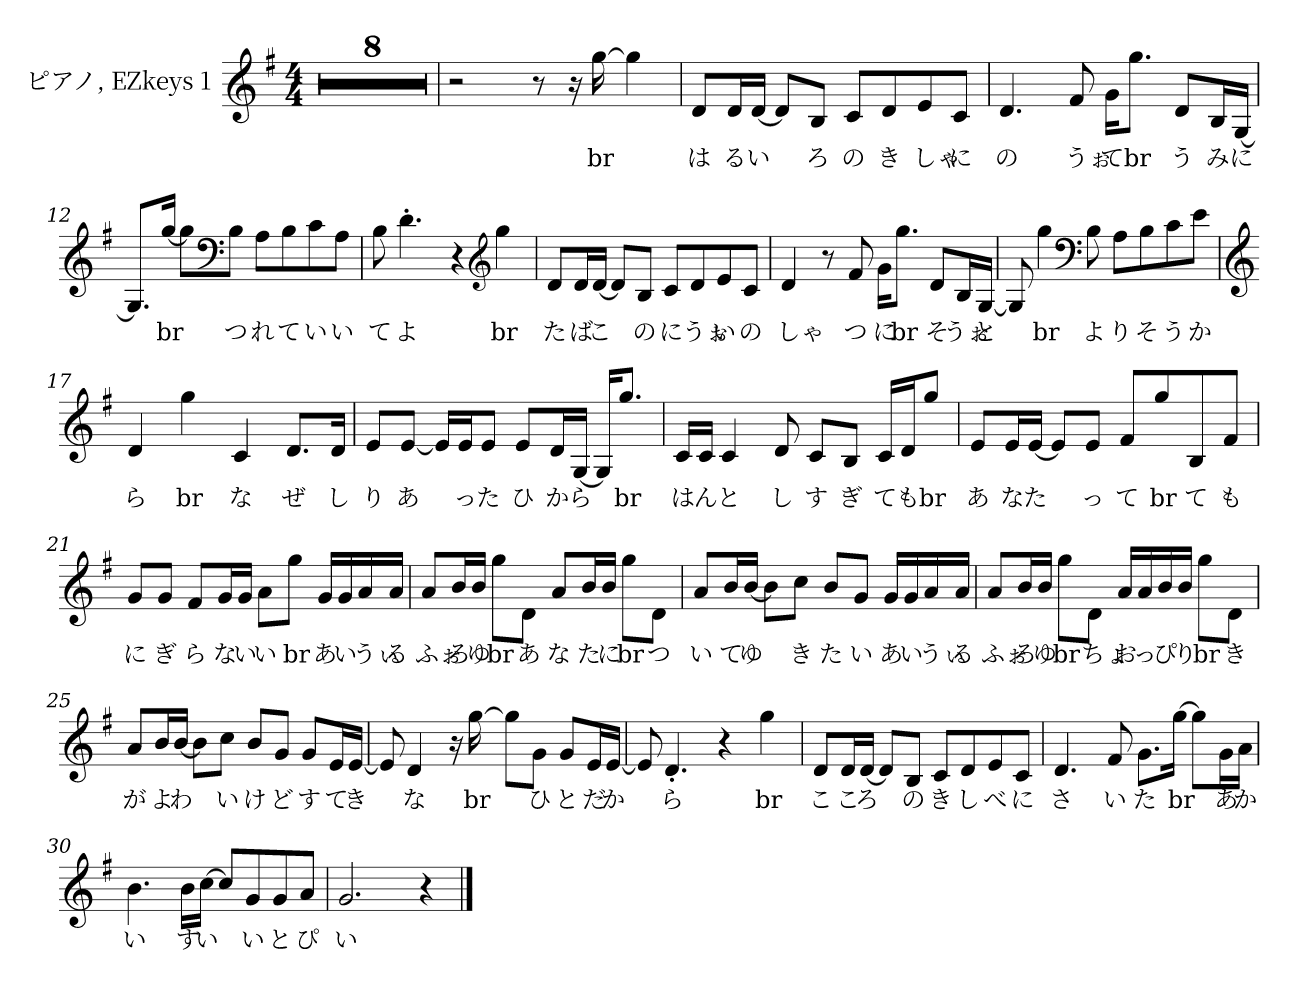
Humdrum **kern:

**kern	**text
*part1	*part1
*staff1	*staff1
*I"ピアノ, EZkeys 1	*
*clefG2	*
*k[f#]	*
*M4/4	*
*MM84	*
=1	=1
1r	.
=2	=2
1r	.
=3	=3
1r	.
=4	=4
1r	.
=5	=5
1r	.
=6	=6
1r	.
=7	=7
1r	.
=8	=8
1r	.
=9	=9
2r	.
8r	.
16r	.
!	!LO:LY:b
[16gg\	br
4gg\]	.
=10	=10
!	!LO:LY:b
8d/L	は
!	!LO:LY:b
16d/L	る
!	!LO:LY:b
[16d/JJ	い
8d/L]	.
!	!LO:LY:b
8B/J	ろ
!	!LO:LY:b
8c/L	の
!	!LO:LY:b
8d/	き
!	!LO:LY:b
8e/	しゃ
!	!LO:LY:b
8c/J	に
!!LO:LB:g=z
=11	=11
!	!LO:LY:b
4.d/	の
!	!LO:LY:b
8f#/	うぉ
!	!LO:LY:b
16g\KL	て
!	!LO:LY:b
8.gg\J	br
!	!LO:LY:b
8d/L	う
!	!LO:LY:b
16B/L	み
!	!LO:LY:b
[16G/JJ	に
=12	=12
8.G/L]	.
!	!LO:LY:b
[16gg/Jk	br
8gg\L]	.
*clefF4	*
!	!LO:LY:b
8B\J	つ
!	!LO:LY:b
8A\L	れ
!	!LO:LY:b
8B\	て
!	!LO:LY:b
8c\	い
!	!LO:LY:b
8A\J	い
=13	=13
!	!LO:LY:b
8B\	て
!	!LO:LY:b
4.d'\	よ
4r	.
*clefG2	*
!	!LO:LY:b
4gg\	br
=14	=14
!	!LO:LY:b
8d/L	た
!	!LO:LY:b
16d/L	ば
!	!LO:LY:b
[16d/JJ	こ
8d/L]	.
!	!LO:LY:b
8B/J	の
!	!LO:LY:b
8c/L	に
!	!LO:LY:b
8d/	うぉ
!	!LO:LY:b
8e/	い
!	!LO:LY:b
8c/J	の
!!LO:LB:g=z
=15	=15
!	!LO:LY:b
4d/	しゃ
8r	.
!	!LO:LY:b
8f#/	つ
!	!LO:LY:b
16g\KL	に
!	!LO:LY:b
8.gg\J	br
!	!LO:LY:b
8d/L	そ
!	!LO:LY:b
16B/L	うぉ
!	!LO:LY:b
[16G/JJ	と
=16	=16
8G/]	.
!	!LO:LY:b
4gg\	br
*clefF4	*
!	!LO:LY:b
8B\	よ
!	!LO:LY:b
8A\L	り
!	!LO:LY:b
8B\	そ
!	!LO:LY:b
8c\	う
!	!LO:LY:b
8e\J	か
=17	=17
*clefG2	*
!	!LO:LY:b
4d/	ら
!	!LO:LY:b
4gg\	br
!	!LO:LY:b
4c/	な
!	!LO:LY:b
8.d/L	ぜ
!	!LO:LY:b
16d/Jk	し
=18	=18
!	!LO:LY:b
8e/L	り
!	!LO:LY:b
[8e/J	あ
16e/LL]	.
!	!LO:LY:b
16e/J	っ
!	!LO:LY:b
8e/J	た
!	!LO:LY:b
8e/L	ひ
!	!LO:LY:b
16d/L	か
!	!LO:LY:b
[16G/JJ	ら
16G/KL]	.
!	!LO:LY:b
8.gg/J	br
!!LO:LB:g=z
=19	=19
!	!LO:LY:b
16c/LL	は
!	!LO:LY:b
16c/JJ	ん
!	!LO:LY:b
4c/	と
!	!LO:LY:b
8d/	し
!	!LO:LY:b
8c/L	す
!	!LO:LY:b
8B/J	ぎ
!	!LO:LY:b
16c/LL	て
!	!LO:LY:b
16d/J	も
!	!LO:LY:b
8gg/J	br
=20	=20
!	!LO:LY:b
8e/L	あ
!	!LO:LY:b
16e/L	な
!	!LO:LY:b
[16e/JJ	た
8e/L]	.
!	!LO:LY:b
8e/J	っ
!	!LO:LY:b
8f#/L	て
!	!LO:LY:b
8gg/	br
!	!LO:LY:b
8B/	て
!	!LO:LY:b
8f#/J	も
=21	=21
!	!LO:LY:b
8g/L	に
!	!LO:LY:b
8g/J	ぎ
!	!LO:LY:b
8f#/L	ら
!	!LO:LY:b
16g/L	な
!	!LO:LY:b
16g/JJ	い
!	!LO:LY:b
8a\L	い
!	!LO:LY:b
8gg\J	br
!	!LO:LY:b
16g/LL	あ
!	!LO:LY:b
16g/	い
!	!LO:LY:b
16a/	うぃ
!	!LO:LY:b
16a/JJ	る
!!LO:LB:g=z
=22	=22
!	!LO:LY:b
8a/L	ふぉ
!	!LO:LY:b
16b/L	ろ
!	!LO:LY:b
16b/JJ	ゆ
!	!LO:LY:b
8gg\L	br
!	!LO:LY:b
8d\J	あ
!	!LO:LY:b
8a/L	な
!	!LO:LY:b
16b/L	た
!	!LO:LY:b
16b/JJ	に
!	!LO:LY:b
8gg\L	br
!	!LO:LY:b
8d\J	つ
=23	=23
!	!LO:LY:b
8a/L	い
!	!LO:LY:b
16b/L	て
!	!LO:LY:b
[16b/JJ	ゆ
8b\L]	.
!	!LO:LY:b
8cc\J	き
!	!LO:LY:b
8b/L	た
!	!LO:LY:b
8g/J	い
!	!LO:LY:b
16g/LL	あ
!	!LO:LY:b
16g/	い
!	!LO:LY:b
16a/	うぃ
!	!LO:LY:b
16a/JJ	る
=24	=24
!	!LO:LY:b
8a/L	ふぉ
!	!LO:LY:b
16b/L	ろ
!	!LO:LY:b
16b/JJ	ゆ
!	!LO:LY:b
8gg\L	br
!	!LO:LY:b
8d\J	ちょ
!	!LO:LY:b
16a/LL	お
!	!LO:LY:b
16a/	っ
!	!LO:LY:b
16b/	ぴ
!	!LO:LY:b
16b/JJ	り
!	!LO:LY:b
8gg\L	br
!	!LO:LY:b
8d\J	き
!!LO:LB:g=z
=25	=25
!	!LO:LY:b
8a/L	が
!	!LO:LY:b
16b/L	よ
!	!LO:LY:b
[16b/JJ	わ
8b\L]	.
!	!LO:LY:b
8cc\J	い
!	!LO:LY:b
8b/L	け
!	!LO:LY:b
8g/J	ど
!	!LO:LY:b
8g/L	す
!	!LO:LY:b
16e/L	て
!	!LO:LY:b
[16e/JJ	き
=26	=26
8e/]	.
!	!LO:LY:b
4d/	な
16r	.
!	!LO:LY:b
[16gg\	br
8gg\L]	.
!	!LO:LY:b
8g\J	ひ
!	!LO:LY:b
8g/L	と
!	!LO:LY:b
16e/L	だ
!	!LO:LY:b
[16e/JJ	か
=27	=27
8e/]	.
!	!LO:LY:b
4.d'/	ら
4r	.
!	!LO:LY:b
4gg\	br
=28	=28
!	!LO:LY:b
8d/L	こ
!	!LO:LY:b
16d/L	こ
!	!LO:LY:b
[16d/JJ	ろ
8d/L]	.
!	!LO:LY:b
8B/J	の
!	!LO:LY:b
8c/L	き
!	!LO:LY:b
8d/	し
!	!LO:LY:b
8e/	べ
!	!LO:LY:b
8c/J	に
!!LO:LB:g=z
=29	=29
!	!LO:LY:b
4.d/	さ
!	!LO:LY:b
8f#/	い
!	!LO:LY:b
8.g\L	た
!	!LO:LY:b
[16gg\Jk	br
8gg\L]	.
!	!LO:LY:b
16g\L	あ
!	!LO:LY:b
16a\JJ	か
=30	=30
!	!LO:LY:b
4.b\	い
!	!LO:LY:b
16b\LL	す
!	!LO:LY:b
[16cc\JJ	い
8cc/L]	.
!	!LO:LY:b
8g/	い
!	!LO:LY:b
8g/	と
!	!LO:LY:b
8a/J	ぴ
=31	=31
!	!LO:LY:b
2.g/	い
4r	.
==	==
*-	*-
